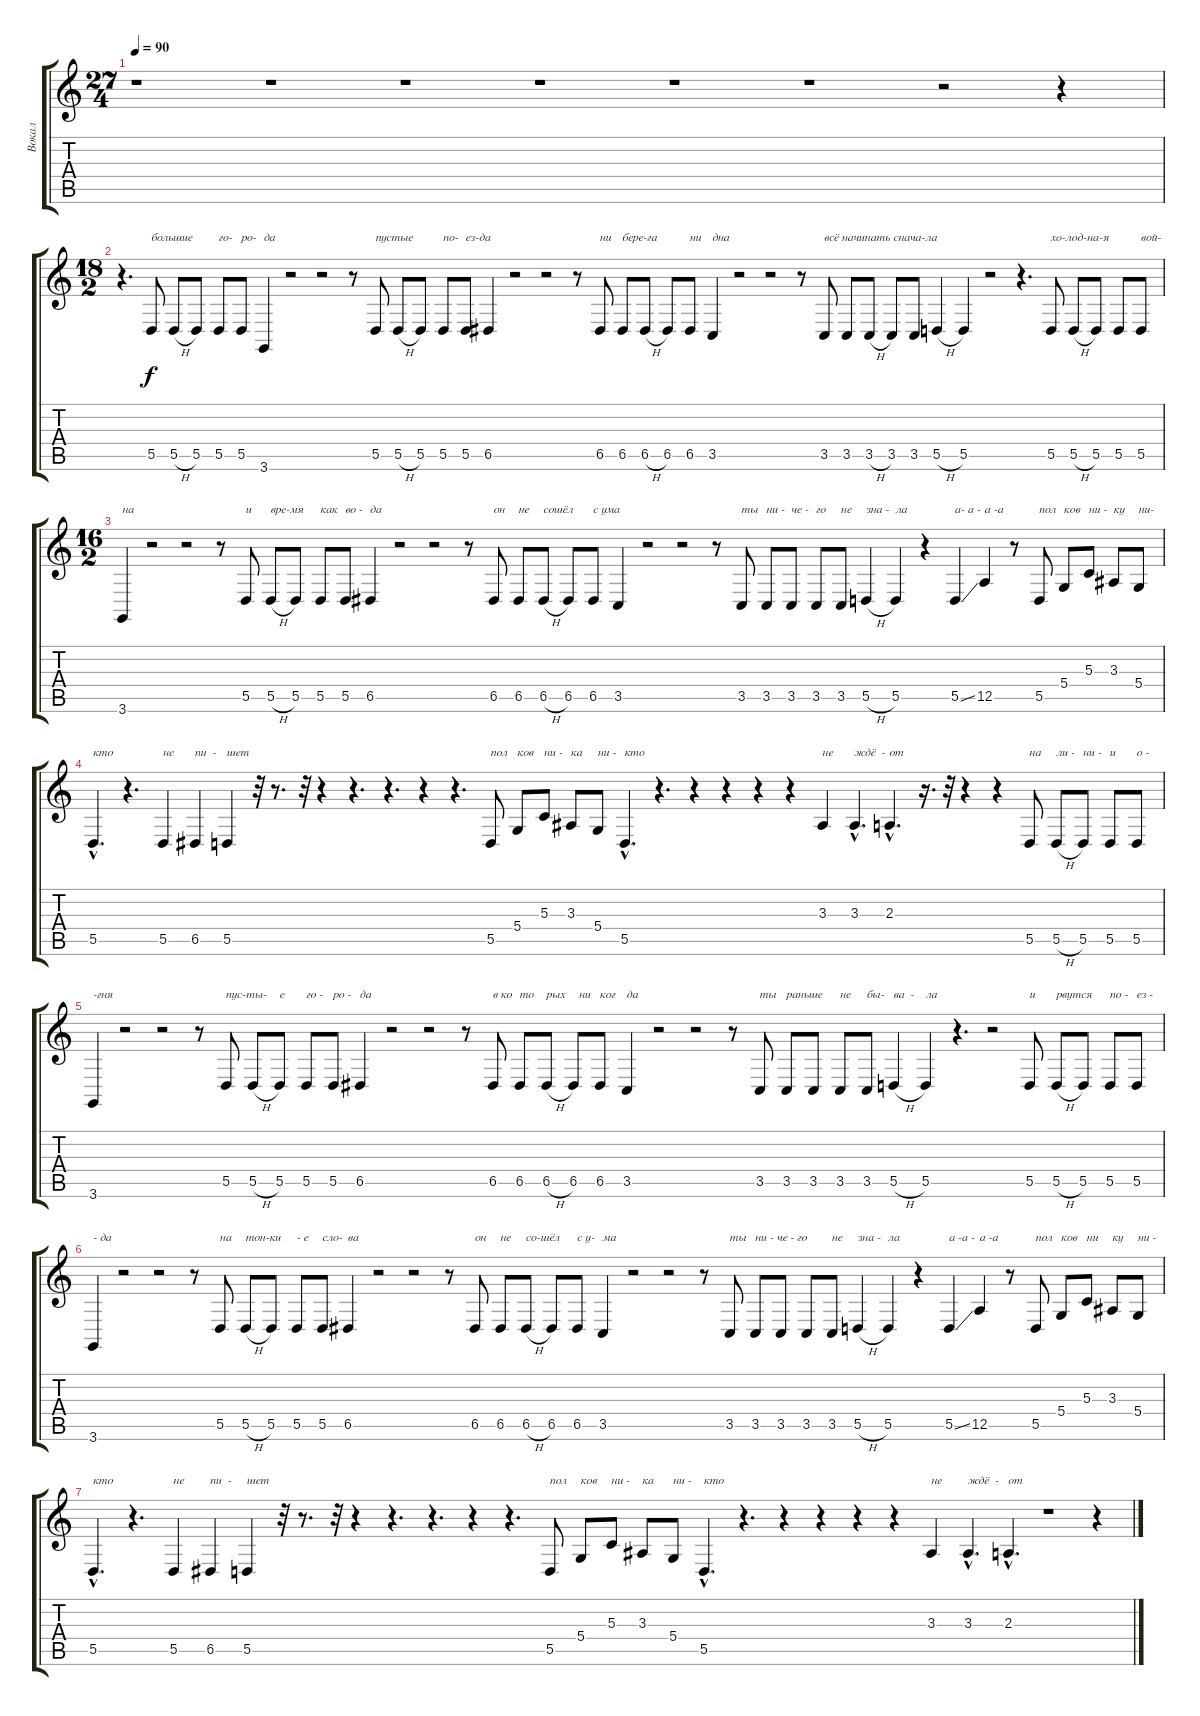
\track ("Вокал" "Вокал") {instrument choiraahs}
\staff {score tabs}
\tuning (E4 B3 G3 D3 A2 E2) {hide}
\ts (27 4)
\tempo 90
\clef g2
\ks c
r.1{dy f instrument choiraahs} r.1 r.1 r.1 r.1 r.1 r.2 r.4 |
\ts (18 2)
r.4{d} 5.5.8{txt "большие"} 5.5{h}.8 5.5.8 5.5.8{txt "го-"} 5.5.8{txt "ро-"} 3.6.4{txt "да"} r.2 r.2 r.8 5.5.8{txt "пустые"} 5.5{h}.8 5.5.8 5.5.8{txt "по-"} 5.5.8{txt "ез-да"} 6.5.4 r.2 r.2 r.8 6.5.8{txt "ни"} 6.5.8{txt "бере-га"} 6.5{h}.8 6.5.8 6.5.8{txt "ни"} 3.5.4{txt "дна"} r.2 r.2 r.8 3.5.8{txt "всё начинать снача-ла"} 3.5.8 3.5{h}.8 3.5.8 3.5.8 5.5{h}.4 5.5.4 r.2 r.4{d} 5.5.8{txt "хо-лод-на-я"} 5.5{h}.8 5.5.8 5.5.8 5.5.8{txt "вой-"} |
\ts (16 2)
3.6.4{txt "на"} r.2 r.2 r.8 5.5.8{txt "и"} 5.5{h}.8{txt "вре-мя"} 5.5.8 5.5.8{txt "как"} 5.5.8{txt "во -"} 6.5.4{txt "да"} r.2 r.2 r.8 6.5.8{txt "он"} 6.5.8{txt "не"} 6.5{h}.8{txt "сошёл"} 6.5.8 6.5.8{txt "с ума"} 3.5.4 r.2 r.2 r.8 3.5.8{txt "ты"} 3.5.8{txt "ни -"} 3.5.8{txt "че -"} 3.5.8{txt "го"} 3.5.8{txt "не"} 5.5{h}.4{txt "зна -"} 5.5.4{txt "ла"} r.4 5.5{ss}.4{txt "а- а -"} 12.5.4{txt "а -а"} r.8 5.5.8{txt "пол"} 5.4.8{txt "ков"} 5.3.8{txt "ни -"} 3.3.8{txt "ку"} 5.4.8{txt "ни-"} |
5.5{hac}.4{d txt "кто"} r.4{d} 5.5.4{txt "не "} 6.5.4{txt "пи  -"} 5.5.4{txt "шет"} r.32 r.8{d} r.32 r.4 r.4{d} r.4{d} r.4 r.4{d} 5.5.8{txt "пол"} 5.4.8{txt "ков"} 5.3.8{txt "ни -"} 3.3.8{txt "ка"} 5.4.8{txt "ни -"} 5.5{hac}.4{d txt "кто"} r.4{d} r.4 r.4 r.4 r.4 3.3.4{txt "не"} 3.3{hac}.4{d txt "ждё  -"} 2.3{hac}.4{d txt "от"} r.16{d} r.32 r.4 r.4 5.5.8{txt "на"} 5.5{h}.8{txt "ли -"} 5.5.8{txt "ни -"} 5.5.8{txt "и"} 5.5.8{txt "о -"} |
3.6.4{txt "-гня"} r.2 r.2 r.8 5.5.8{txt "пус-ты-"} 5.5{h}.8 5.5.8{txt "е"} 5.5.8{txt "го -"} 5.5.8{txt "ро -"} 6.5.4{txt "да"} r.2 r.2 r.8 6.5.8{txt "в ко"} 6.5.8{txt "то"} 6.5{h}.8{txt "рых"} 6.5.8{txt "  ни"} 6.5.8{txt "ког"} 3.5.4{txt "да"} r.2 r.2 r.8 3.5.8{txt "ты"} 3.5.8{txt "раньше"} 3.5.8 3.5.8{txt "не"} 3.5.8{txt "бы-"} 5.5{h}.4{txt "ва  -"} 5.5.4{txt "ла"} r.4{d} r.2 5.5.8{txt "и"} 5.5{h}.8{txt "рвутся"} 5.5.8 5.5.8{txt "по -"} 5.5.8{txt "ез -"} |
3.6.4{txt "- да"} r.2 r.2 r.8 5.5.8{txt "на"} 5.5{h}.8{txt "тон-ки"} 5.5.8 5.5.8{txt "- е"} 5.5.8{txt "сло-"} 6.5.4{txt "ва"} r.2 r.2 r.8 6.5.8{txt "он"} 6.5.8{txt "не"} 6.5{h}.8{txt "со-шёл"} 6.5.8 6.5.8{txt "с у-"} 3.5.4{txt "ма"} r.2 r.2 r.8 3.5.8{txt "ты"} 3.5.8{txt "ни - че - го"} 3.5.8 3.5.8 3.5.8{txt "не"} 5.5{h}.4{txt "зна -"} 5.5.4{txt "ла"} r.4 5.5{ss}.4{txt "а -а -"} 12.5.4{txt "а -а"} r.8 5.5.8{txt "пол"} 5.4.8{txt "ков"} 5.3.8{txt "ни"} 3.3.8{txt "ку"} 5.4.8{txt "ни -"} |
5.5{hac}.4{d txt "кто"} r.4{d} 5.5.4{txt "не "} 6.5.4{txt "пи  -"} 5.5.4{txt "шет"} r.32 r.8{d} r.32 r.4 r.4{d} r.4{d} r.4 r.4{d} 5.5.8{txt "пол"} 5.4.8{txt "ков"} 5.3.8{txt "ни -"} 3.3.8{txt "ка"} 5.4.8{txt "ни -"} 5.5{hac}.4{d txt "кто"} r.4{d} r.4 r.4 r.4 r.4 3.3.4{txt "не"} 3.3{hac}.4{d txt "ждё  -"} 2.3{hac}.4{d txt "от"} r.1 r.4
